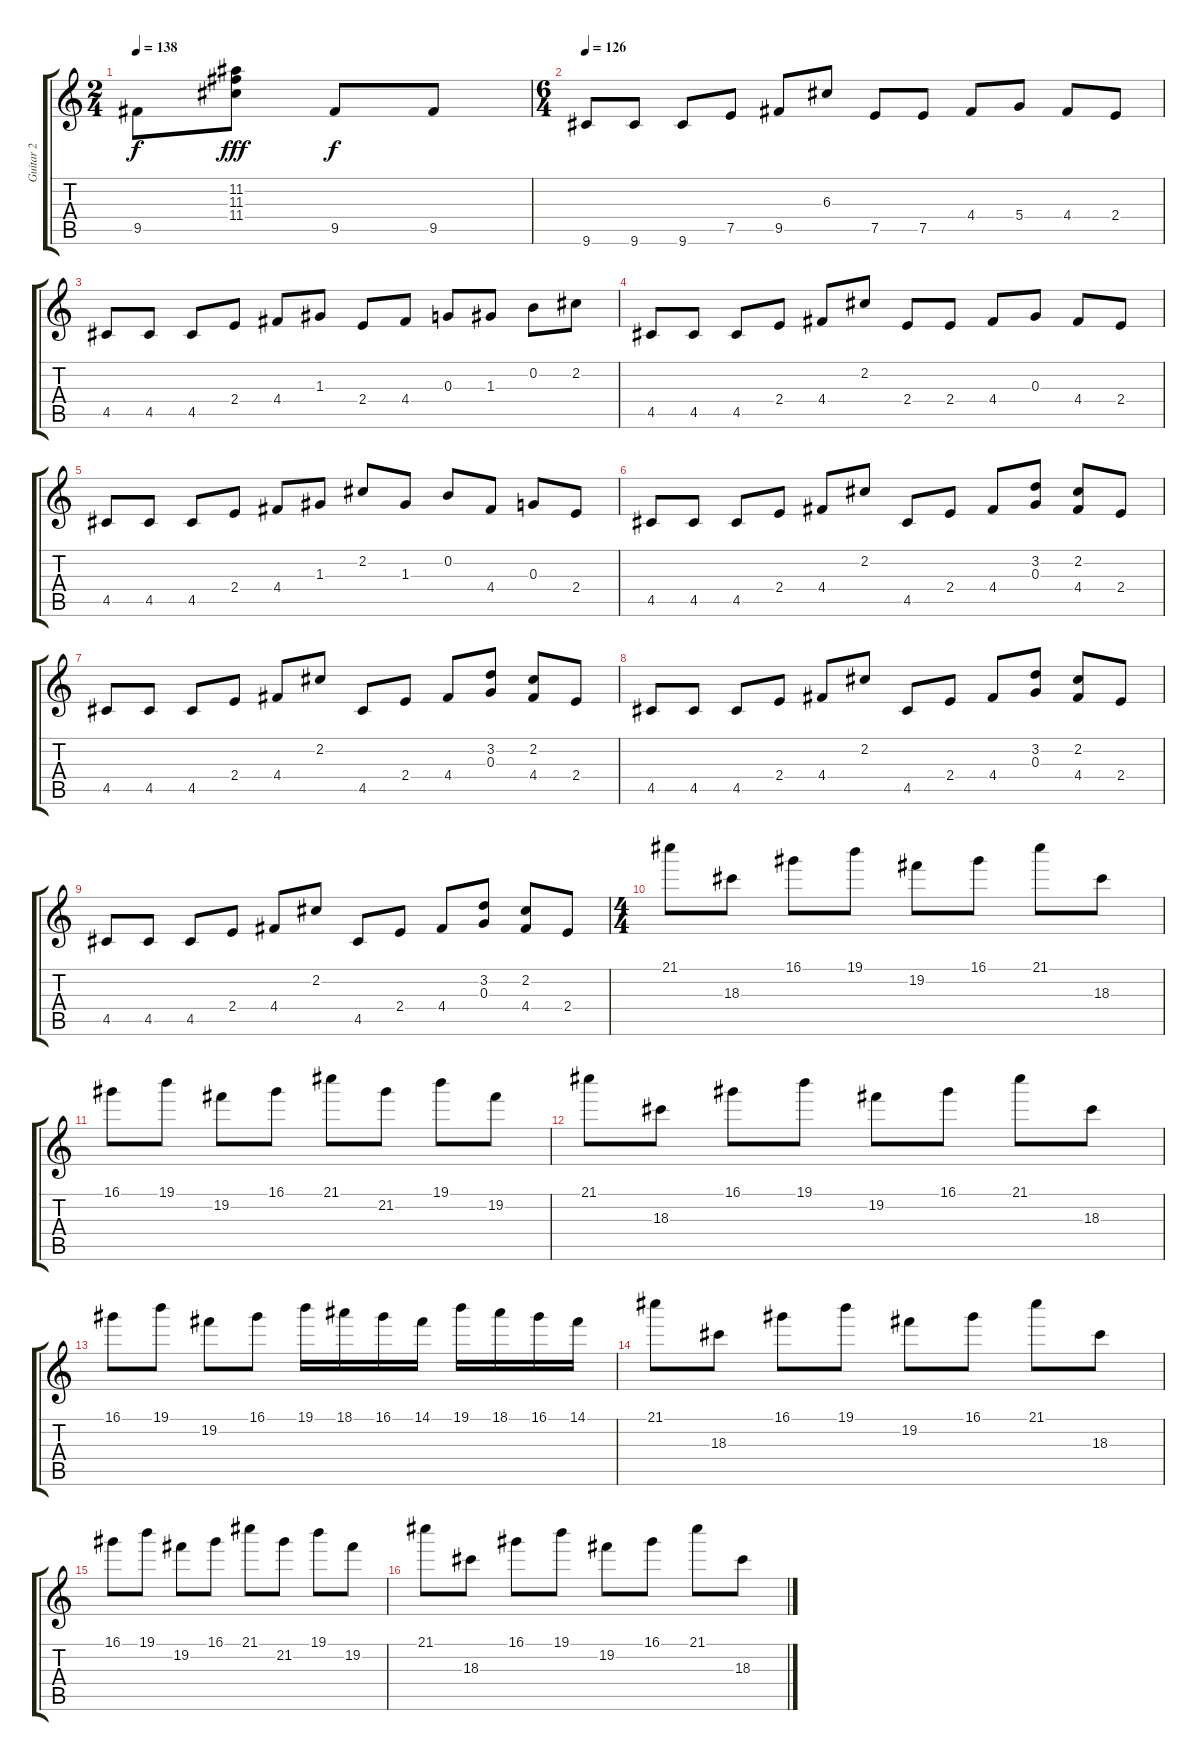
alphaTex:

\track ("Guitar 2" "Guitar 2") {instrument electricguitarclean}
\staff {score tabs}
\tuning (E4 B3 G3 D3 A2 E2) {hide}
\ts (2 4)
\tempo 138
\clef g2
\ks c
9.5.8{dy f} (11.2 11.3 11.4).8{dy fff} 9.5.8{dy f} 9.5.8 |
\ts (6 4)
\tempo 126
9.6.8{instrument electricguitarmuted} 9.6.8 9.6.8 7.5.8{instrument distortionguitar} 9.5.8 6.3.8 7.5.8 7.5.8 4.4.8 5.4.8 4.4.8 2.4.8 |
4.5.8{instrument electricguitarmuted} 4.5.8 4.5.8 2.4.8{instrument distortionguitar} 4.4.8 1.3.8 2.4.8 4.4.8 0.3.8 1.3.8 0.2.8 2.2.8 |
4.5.8{instrument electricguitarmuted} 4.5.8 4.5.8 2.4.8{instrument distortionguitar} 4.4.8 2.2.8 2.4.8 2.4.8 4.4.8 0.3.8 4.4.8 2.4.8 |
4.5.8{instrument electricguitarmuted} 4.5.8 4.5.8 2.4.8{instrument distortionguitar} 4.4.8 1.3.8 2.2.8 1.3.8 0.2.8 4.4.8 0.3.8 2.4.8 |
4.5.8{instrument electricguitarmuted} 4.5.8 4.5.8 2.4.8{instrument distortionguitar} 4.4.8 2.2.8 4.5.8 2.4.8 4.4.8{instrument electricguitarmuted} (3.2 0.3).8 (2.2 4.4).8 2.4.8{instrument distortionguitar} |
4.5.8{instrument electricguitarmuted} 4.5.8 4.5.8 2.4.8{instrument distortionguitar} 4.4.8 2.2.8 4.5.8 2.4.8 4.4.8{instrument electricguitarmuted} (3.2 0.3).8 (2.2 4.4).8 2.4.8{instrument distortionguitar} |
4.5.8{instrument electricguitarmuted} 4.5.8 4.5.8 2.4.8{instrument distortionguitar} 4.4.8 2.2.8 4.5.8 2.4.8 4.4.8{instrument electricguitarmuted} (3.2 0.3).8 (2.2 4.4).8 2.4.8{instrument distortionguitar} |
4.5.8{instrument electricguitarmuted} 4.5.8 4.5.8 2.4.8{instrument distortionguitar} 4.4.8 2.2.8 4.5.8 2.4.8 4.4.8{instrument electricguitarmuted} (3.2 0.3).8 (2.2 4.4).8 2.4.8{instrument distortionguitar} |
\ts (4 4)
21.1.8 18.3.8 16.1.8 19.1.8 19.2.8 16.1.8 21.1.8 18.3.8 |
16.1.8 19.1.8 19.2.8 16.1.8 21.1.8 21.2.8 19.1.8 19.2.8 |
21.1.8 18.3.8 16.1.8 19.1.8 19.2.8 16.1.8 21.1.8 18.3.8 |
16.1.8 19.1.8 19.2.8 16.1.8 19.1.16 18.1.16 16.1.16 14.1.16 19.1.16 18.1.16 16.1.16 14.1.16 |
21.1.8 18.3.8 16.1.8 19.1.8 19.2.8 16.1.8 21.1.8 18.3.8 |
16.1.8 19.1.8 19.2.8 16.1.8 21.1.8 21.2.8 19.1.8 19.2.8 |
21.1.8 18.3.8 16.1.8 19.1.8 19.2.8 16.1.8 21.1.8 18.3.8
